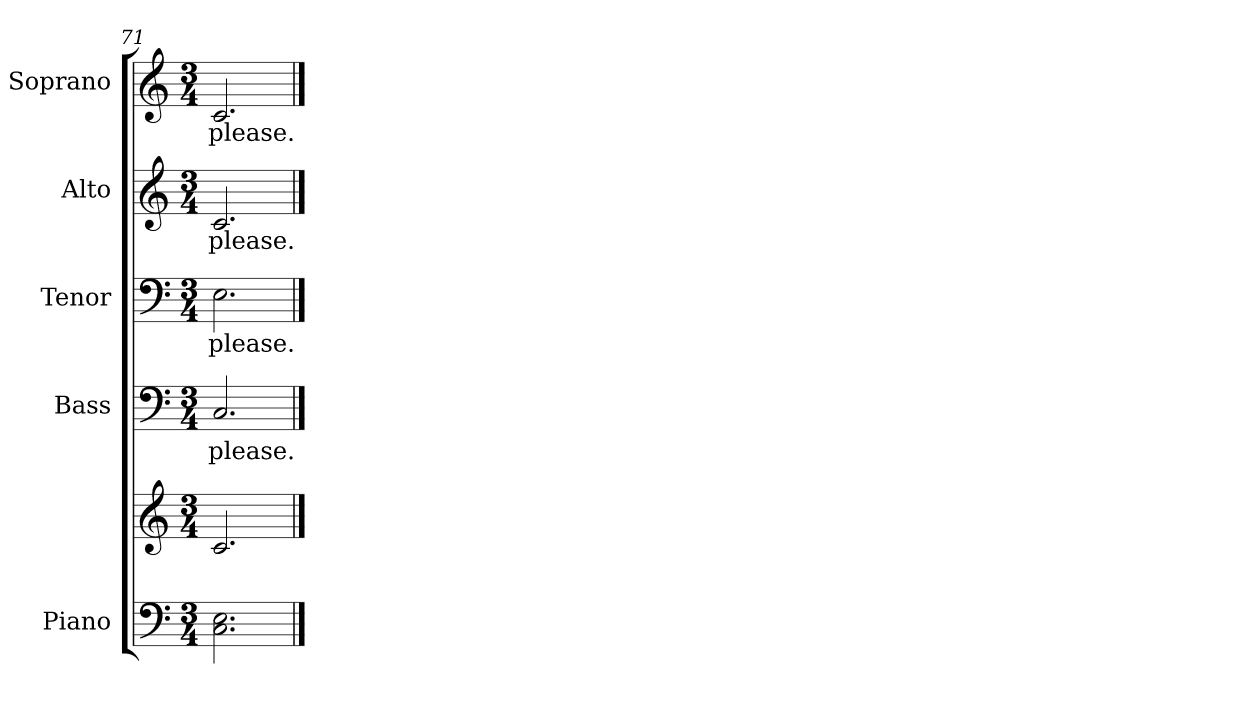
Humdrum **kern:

**kern	**kern	**kern	**text	**kern	**text	**kern	**text	**kern	**text
*part5	*part5	*part4	*part4	*part3	*part3	*part2	*part2	*part1	*part1
*staff6	*staff5	*staff4	*staff4	*staff3	*staff3	*staff2	*staff2	*staff1	*staff1
*I"Piano	*	*I"Bass	*	*I"Tenor	*	*I"Alto	*	*I"Soprano	*
*I'Pno.	*	*I'B.	*	*I'T.	*	*I'A.	*	*I'S.	*
*clefF4	*clefG2	*clefF4	*	*clefF4	*	*clefG2	*	*clefG2	*
*k[]	*k[]	*k[]	*	*k[]	*	*k[]	*	*k[]	*
*C:	*C:	*C:	*	*C:	*	*C:	*	*C:	*
*M3/4	*M3/4	*M3/4	*	*M3/4	*	*M3/4	*	*M3/4	*
=71	=71	=71	=71	=71	=71	=71	=71	=71	=71
!	!	!	!LO:LY:b:color=#000000	!	!	!	!	!	!
!	!	!	!	!	!LO:LY:b:color=#000000	!	!	!	!
!	!	!	!	!	!	!	!LO:LY:b:color=#000000	!	!
!	!	!	!	!	!	!	!	!	!LO:LY:b:color=#000000
2.Ci\ 2.Ei	2.ci/	2.Ci/	please.	2.Ei\	please.	2.ci/	please.	2.ci/	please.
==	==	==	==	==	==	==	==	==	==
*-	*-	*-	*-	*-	*-	*-	*-	*-	*-
